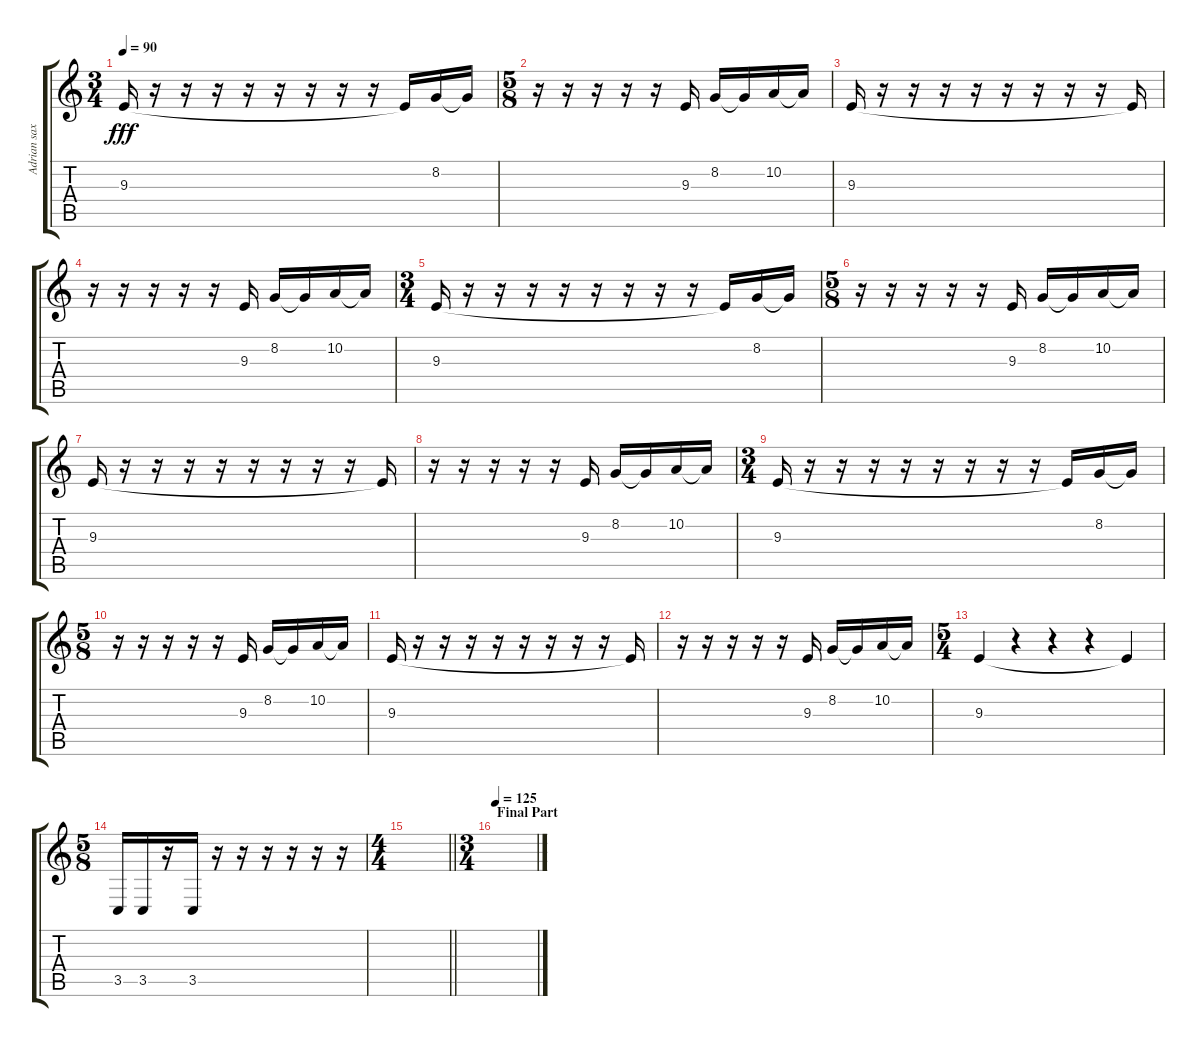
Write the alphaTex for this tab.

\track ("Adrian sax" "Adrian sax") {instrument altosax}
\staff {score tabs}
\tuning (E4 B3 G3 D3 A2 E2) {hide}
\ts (3 4)
\tempo 90
\clef g2
\ks c
9.3.16{dy fff} r.16 r.16 r.16 r.16 r.16 r.16 r.16 r.16 9.3{t}.16 8.2.16 8.2{t}.16 |
\ts (5 8)
r.16 r.16 r.16 r.16 r.16 9.3.16 8.2.16 8.2{t}.16 10.2.16 10.2{t}.16 |
9.3.16 r.16 r.16 r.16 r.16 r.16 r.16 r.16 r.16 9.3{t}.16 |
r.16 r.16 r.16 r.16 r.16 9.3.16 8.2.16 8.2{t}.16 10.2.16 10.2{t}.16 |
\ts (3 4)
9.3.16 r.16 r.16 r.16 r.16 r.16 r.16 r.16 r.16 9.3{t}.16 8.2.16 8.2{t}.16 |
\ts (5 8)
r.16 r.16 r.16 r.16 r.16 9.3.16 8.2.16 8.2{t}.16 10.2.16 10.2{t}.16 |
9.3.16 r.16 r.16 r.16 r.16 r.16 r.16 r.16 r.16 9.3{t}.16 |
r.16 r.16 r.16 r.16 r.16 9.3.16 8.2.16 8.2{t}.16 10.2.16 10.2{t}.16 |
\ts (3 4)
9.3.16 r.16 r.16 r.16 r.16 r.16 r.16 r.16 r.16 9.3{t}.16 8.2.16 8.2{t}.16 |
\ts (5 8)
r.16 r.16 r.16 r.16 r.16 9.3.16 8.2.16 8.2{t}.16 10.2.16 10.2{t}.16 |
9.3.16 r.16 r.16 r.16 r.16 r.16 r.16 r.16 r.16 9.3{t}.16 |
r.16 r.16 r.16 r.16 r.16 9.3.16 8.2.16 8.2{t}.16 10.2.16 10.2{t}.16 |
\ts (5 4)
9.3.4 r.4 r.4 r.4 9.3{t}.4 |
\ts (5 8)
3.5.16 3.5.16 r.16 3.5.16 r.16 r.16 r.16 r.16 r.16 r.16 |
\ts (4 4)
\barLineRight lightlight
|
\ts (3 4)
\section ("" "Final Part")
\tempo 125
